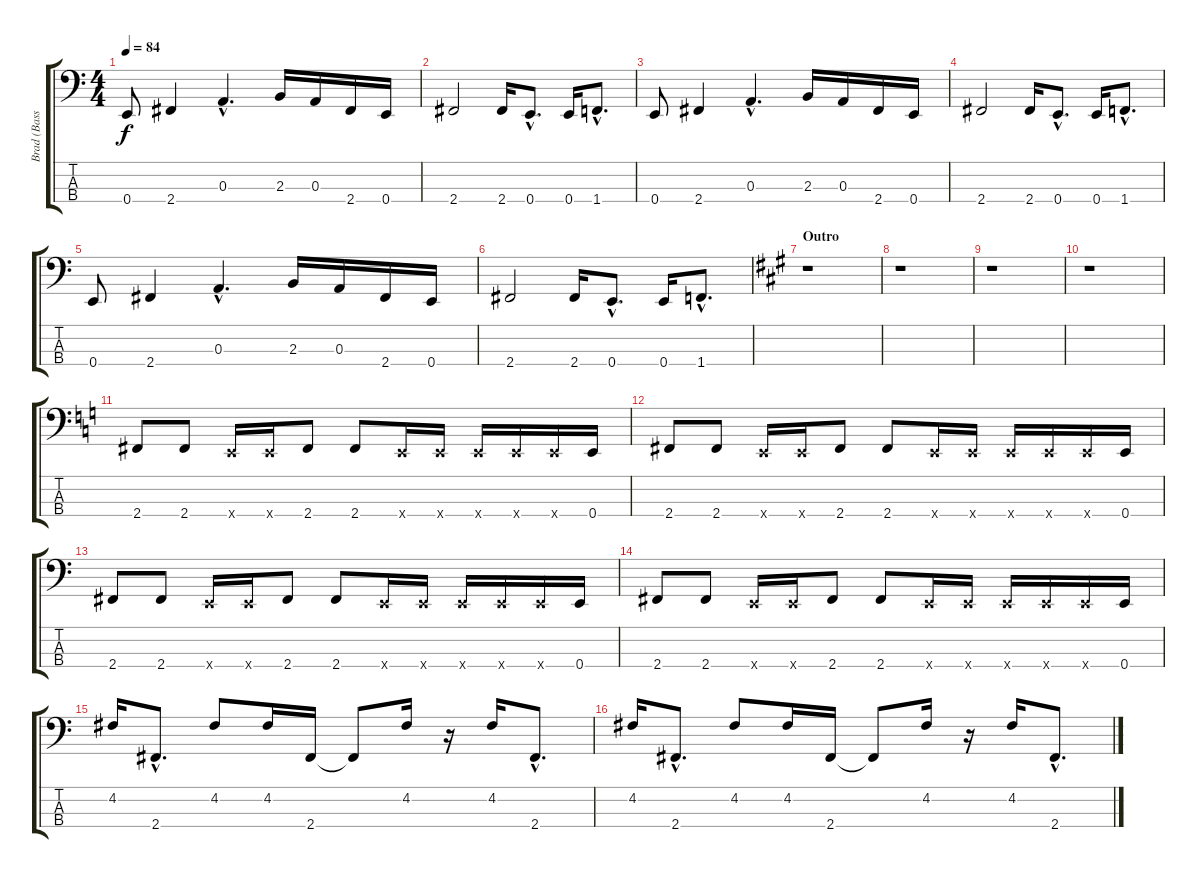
\track ("Brad (Bass)" "Brad (Bass") {instrument electricbasspick}
\staff {score tabs}
\tuning (G2 D2 A1 E1) {hide}
\ts (4 4)
\tempo 84
\clef f4
\ks c
0.4.8{dy f} 2.4.4 0.3{hac}.4{d} 2.3.16 0.3.16 2.4.16 0.4.16 |
2.4.2 2.4.16 0.4{hac}.8{d} 0.4.16 1.4{hac}.8{d} |
0.4.8 2.4.4 0.3{hac}.4{d} 2.3.16 0.3.16 2.4.16 0.4.16 |
2.4.2 2.4.16 0.4{hac}.8{d} 0.4.16 1.4{hac}.8{d} |
0.4.8 2.4.4 0.3{hac}.4{d} 2.3.16 0.3.16 2.4.16 0.4.16 |
2.4.2 2.4.16 0.4{hac}.8{d} 0.4.16 1.4{hac}.8{d} |
\section ("" "Outro")
\ks a
r.1 |
r.1 |
r.1 |
r.1 |
\ks c
2.4.8 2.4.8 0.4{x}.16 0.4{x}.16 2.4.8 2.4.8 0.4{x}.16 0.4{x}.16 0.4{x}.16 0.4{x}.16 0.4{x}.16 0.4.16 |
2.4.8 2.4.8 0.4{x}.16 0.4{x}.16 2.4.8 2.4.8 0.4{x}.16 0.4{x}.16 0.4{x}.16 0.4{x}.16 0.4{x}.16 0.4.16 |
2.4.8 2.4.8 0.4{x}.16 0.4{x}.16 2.4.8 2.4.8 0.4{x}.16 0.4{x}.16 0.4{x}.16 0.4{x}.16 0.4{x}.16 0.4.16 |
2.4.8 2.4.8 0.4{x}.16 0.4{x}.16 2.4.8 2.4.8 0.4{x}.16 0.4{x}.16 0.4{x}.16 0.4{x}.16 0.4{x}.16 0.4.16 |
4.2.16 2.4{hac}.8{d} 4.2.8 4.2.16 2.4.16 2.4{t}.8 4.2.16 r.16 4.2.16 2.4{hac}.8{d} |
4.2.16 2.4{hac}.8{d} 4.2.8 4.2.16 2.4.16 2.4{t}.8 4.2.16 r.16 4.2.16 2.4{hac}.8{d}
